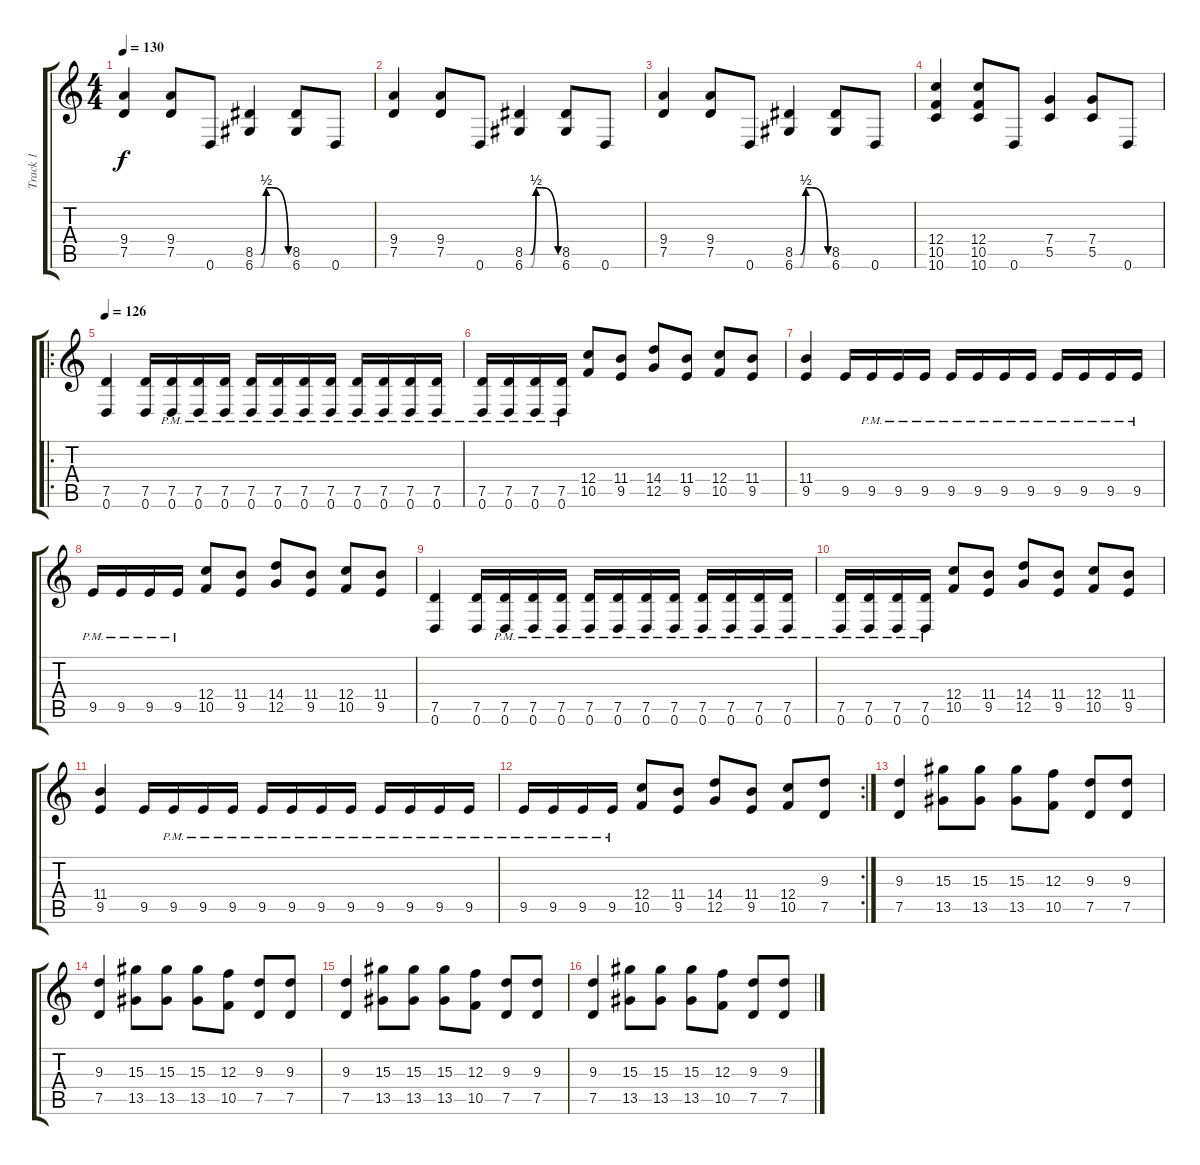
\track ("Track 1" "Track 1") {instrument distortionguitar}
\staff {score tabs}
\tuning (D4 A3 F3 C3 G2 D2) {hide}
\ts (4 4)
\tempo 130
\clef g2
\ks c
(9.4 7.5).4{dy f} (9.4 7.5).8 0.6.8 (8.5{be (custom 0 0 10 0 20 2 30 2 60 0)} 6.6{be (custom 0 0 10 0 20 2 30 2 60 0)}).4 (8.5 6.6).8 0.6.8 |
(9.4 7.5).4 (9.4 7.5).8 0.6.8 (8.5{be (custom 0 0 10 0 20 2 30 2 60 0)} 6.6{be (custom 0 0 10 0 20 2 30 2 60 0)}).4 (8.5 6.6).8 0.6.8 |
(9.4 7.5).4 (9.4 7.5).8 0.6.8 (8.5{be (custom 0 0 10 0 20 2 30 2 60 0)} 6.6{be (custom 0 0 10 0 20 2 30 2 60 0)}).4 (8.5 6.6).8 0.6.8 |
(12.4 10.5 10.6).4 (12.4 10.5 10.6).8 0.6.8 (7.4 5.5).4 (7.4 5.5).8 0.6.8 |
\ro
\tempo 126
(7.5 0.6).4 (7.5 0.6).16 (7.5{pm} 0.6{pm}).16 (7.5{pm} 0.6{pm}).16 (7.5{pm} 0.6{pm}).16 (7.5{pm} 0.6{pm}).16 (7.5{pm} 0.6{pm}).16 (7.5{pm} 0.6{pm}).16 (7.5{pm} 0.6{pm}).16 (7.5{pm} 0.6{pm}).16 (7.5{pm} 0.6{pm}).16 (7.5{pm} 0.6{pm}).16 (7.5{pm} 0.6{pm}).16 |
(7.5{pm} 0.6{pm}).16 (7.5{pm} 0.6{pm}).16 (7.5{pm} 0.6{pm}).16 (7.5{pm} 0.6{pm}).16 (12.4 10.5).8 (11.4 9.5).8 (14.4 12.5).8 (11.4 9.5).8 (12.4 10.5).8 (11.4 9.5).8 |
(11.4 9.5).4 9.5.16 9.5{pm}.16 9.5{pm}.16 9.5{pm}.16 9.5{pm}.16 9.5{pm}.16 9.5{pm}.16 9.5{pm}.16 9.5{pm}.16 9.5{pm}.16 9.5{pm}.16 9.5{pm}.16 |
9.5{pm}.16 9.5{pm}.16 9.5{pm}.16 9.5{pm}.16 (12.4 10.5).8 (11.4 9.5).8 (14.4 12.5).8 (11.4 9.5).8 (12.4 10.5).8 (11.4 9.5).8 |
(7.5 0.6).4 (7.5 0.6).16 (7.5{pm} 0.6{pm}).16 (7.5{pm} 0.6{pm}).16 (7.5{pm} 0.6{pm}).16 (7.5{pm} 0.6{pm}).16 (7.5{pm} 0.6{pm}).16 (7.5{pm} 0.6{pm}).16 (7.5{pm} 0.6{pm}).16 (7.5{pm} 0.6{pm}).16 (7.5{pm} 0.6{pm}).16 (7.5{pm} 0.6{pm}).16 (7.5{pm} 0.6{pm}).16 |
(7.5{pm} 0.6{pm}).16 (7.5{pm} 0.6{pm}).16 (7.5{pm} 0.6{pm}).16 (7.5{pm} 0.6{pm}).16 (12.4 10.5).8 (11.4 9.5).8 (14.4 12.5).8 (11.4 9.5).8 (12.4 10.5).8 (11.4 9.5).8 |
(11.4 9.5).4 9.5.16 9.5{pm}.16 9.5{pm}.16 9.5{pm}.16 9.5{pm}.16 9.5{pm}.16 9.5{pm}.16 9.5{pm}.16 9.5{pm}.16 9.5{pm}.16 9.5{pm}.16 9.5{pm}.16 |
\rc 2
9.5{pm}.16 9.5{pm}.16 9.5{pm}.16 9.5{pm}.16 (12.4 10.5).8 (11.4 9.5).8 (14.4 12.5).8 (11.4 9.5).8 (12.4 10.5).8 (9.3 7.5).8 |
(9.3 7.5).4 (15.3 13.5).8 (15.3 13.5).8 (15.3 13.5).8 (12.3 10.5).8 (9.3 7.5).8 (9.3 7.5).8 |
(9.3 7.5).4 (15.3 13.5).8 (15.3 13.5).8 (15.3 13.5).8 (12.3 10.5).8 (9.3 7.5).8 (9.3 7.5).8 |
(9.3 7.5).4 (15.3 13.5).8 (15.3 13.5).8 (15.3 13.5).8 (12.3 10.5).8 (9.3 7.5).8 (9.3 7.5).8 |
(9.3 7.5).4 (15.3 13.5).8 (15.3 13.5).8 (15.3 13.5).8 (12.3 10.5).8 (9.3 7.5).8 (9.3 7.5).8
